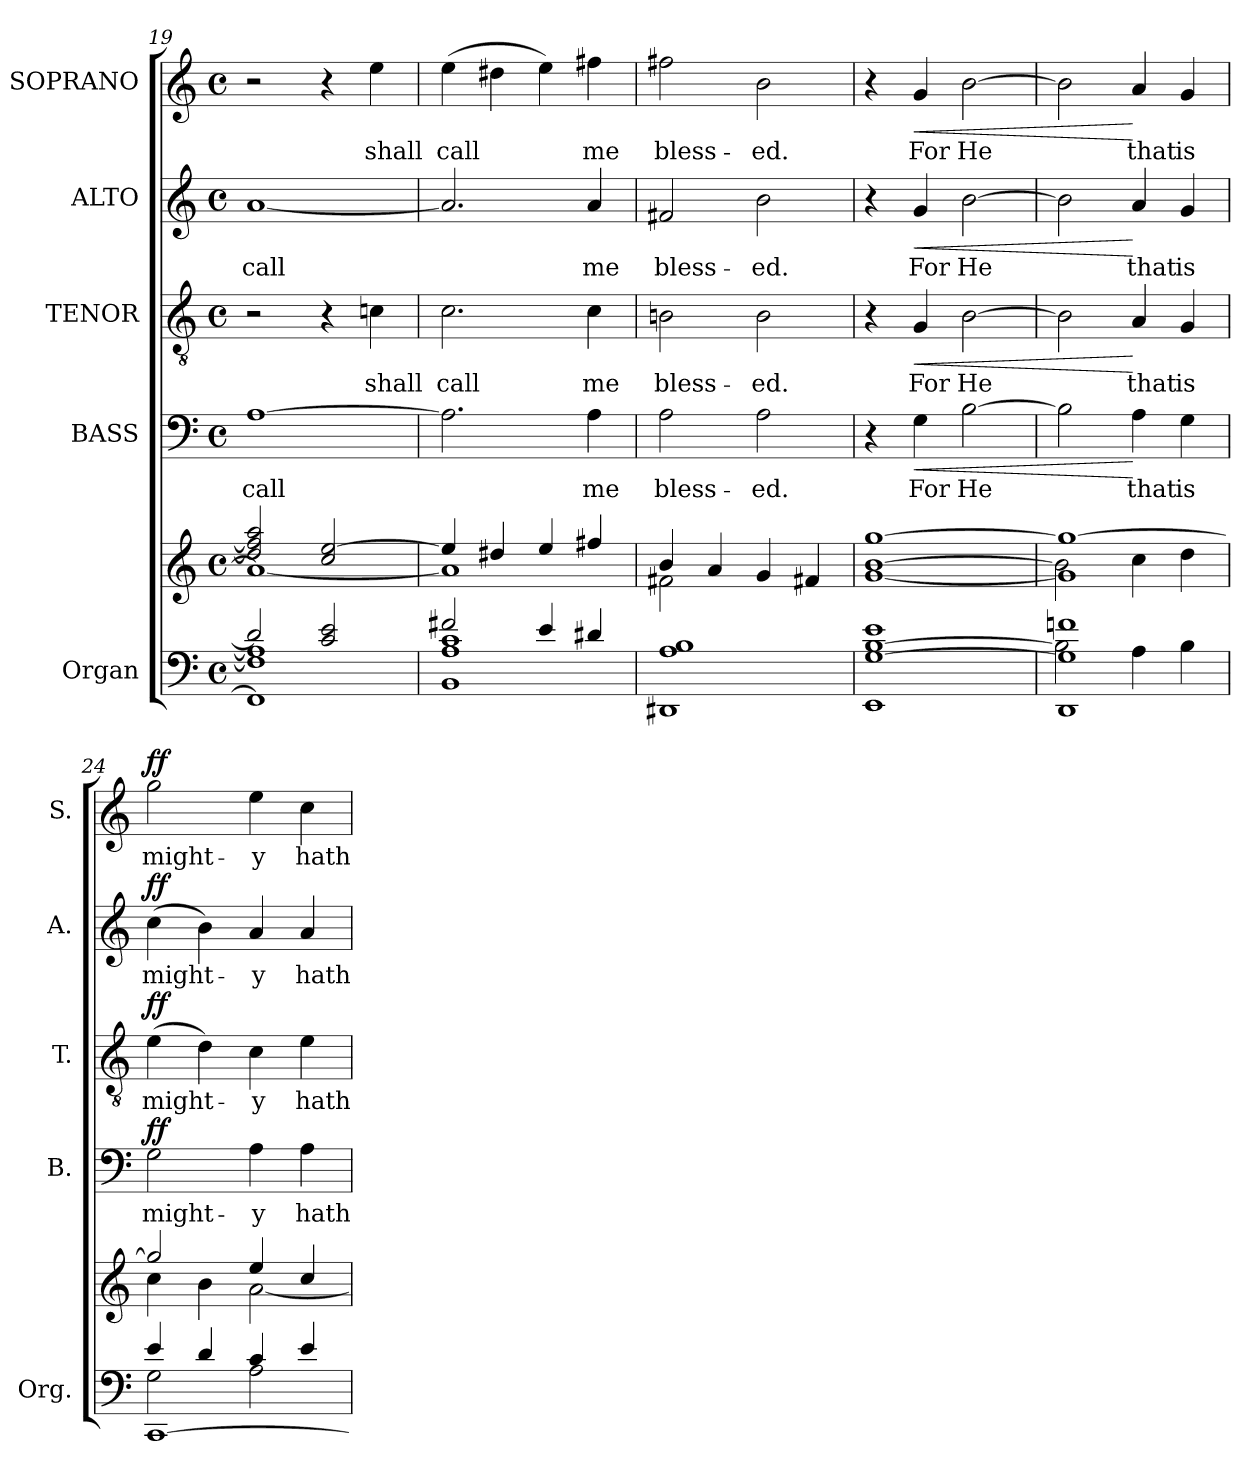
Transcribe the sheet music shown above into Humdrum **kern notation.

**kern	**kern	**kern	**text	**dynam	**kern	**text	**dynam	**kern	**text	**dynam	**kern	**text	**dynam
*part5	*part5	*part4	*part4	*part4	*part3	*part3	*part3	*part2	*part2	*part2	*part1	*part1	*part1
*staff6	*staff5	*staff4	*staff4	*staff4	*staff3	*staff3	*staff3	*staff2	*staff2	*staff2	*staff1	*staff1	*staff1
*I"Organ	*	*I"BASS	*	*	*I"TENOR	*	*	*I"ALTO	*	*	*I"SOPRANO	*	*
*I'Org.	*	*I'B.	*	*	*I'T.	*	*	*I'A.	*	*	*I'S.	*	*
!!LO:PB:g=z
*clefF4	*clefG2	*clefF4	*	*	*clefGv2	*	*	*clefG2	*	*	*clefG2	*	*
*	*	*	*	*	*ITrd7c12	*	*	*	*	*	*	*	*
*k[]	*k[]	*k[]	*	*	*k[]	*	*	*k[]	*	*	*k[]	*	*
*C:	*C:	*C:	*	*	*C:	*	*	*C:	*	*	*C:	*	*
*M4/4	*M4/4	*M4/4	*	*	*M4/4	*	*	*M4/4	*	*	*M4/4	*	*
*met(c)	*met(c)	*met(c)	*	*	*met(c)	*	*	*met(c)	*	*	*met(c)	*	*
=19	=19	=19	=19	=19	=19	=19	=19	=19	=19	=19	=19	=19	=19
*^	*^	*	*	*	*	*	*	*	*	*	*	*	*
*	*^	*	*	*	*	*	*	*	*	*	*	*	*	*	*
!	!	!	!	!	!	!LO:LY:b:color=#000000	!	!	!	!	!	!	!	!	!	!
!	!	!	!	!	!	!	!	!	!	!	!	!LO:LY:b:color=#000000	!	!	!	!
2di/]	1FF#i]	1F#i] 1Ai]	2ddi/] 2ff#i] 2aai	1ai_<	[>1Ai	call	.	2r	.	.	[<1ai	call	.	2r	.	.
2ci/ 2ei	.	.	2cci/ [>2eei	.	.	.	.	4r	.	.	.	.	.	4r	.	.
!	!	!	!	!	!	!	!	!	!LO:LY:b:color=#000000	!	!	!	!	!	!	!
!	!	!	!	!	!	!	!	!	!	!	!	!	!	!	!LO:LY:b:color=#000000	!
.	.	.	.	.	.	.	.	4Cni\	shall	.	.	.	.	4eei\	shall	.
=20	=20	=20	=20	=20	=20	=20	=20	=20	=20	=20	=20	=20	=20	=20	=20	=20
!	!	!	!	!	!	!	!	!	!LO:LY:b:color=#000000	!	!	!	!	!	!	!
!	!	!	!	!	!	!	!	!	!	!	!	!	!	!	!LO:LY:b:color=#000000	!
2f#Xi/	1BBi	1Ai 1ci	4eei/]	1ai]	2.Ai\]	.	.	2.Ci\	call	.	2.ai/]	.	.	(4eei\	call	.
.	.	.	4dd#Xi/	.	.	.	.	.	.	.	.	.	.	4dd#Xi\	.	.
4ei/	.	.	4eei/	.	.	.	.	.	.	.	.	.	.	4eei\)	.	.
!	!	!	!	!	!	!LO:LY:b:color=#000000	!	!	!	!	!	!	!	!	!	!
!	!	!	!	!	!	!	!	!	!LO:LY:b:color=#000000	!	!	!	!	!	!	!
!	!	!	!	!	!	!	!	!	!	!	!	!LO:LY:b:color=#000000	!	!	!	!
!	!	!	!	!	!	!	!	!	!	!	!	!	!	!	!LO:LY:b:color=#000000	!
4d#Xi/	.	.	4ff#Xi/	.	4Ai\	me	.	4Ci\	me	.	4ai/	me	.	4ff#Xi\	me	.
*	*v	*v	*	*	*	*	*	*	*	*	*	*	*	*	*	*
=21	=21	=21	=21	=21	=21	=21	=21	=21	=21	=21	=21	=21	=21	=21	=21
!	!	!	!	!	!LO:LY:b:color=#000000	!	!	!	!	!	!	!	!	!	!
!	!	!	!	!	!	!	!	!LO:LY:b:color=#000000	!	!	!	!	!	!	!
!	!	!	!	!	!	!	!	!	!	!	!LO:LY:b:color=#000000	!	!	!	!
!	!	!	!	!	!	!	!	!	!	!	!	!	!	!LO:LY:b:color=#000000	!
1Ai 1Bi	1DD#Xi	4bi/	2f#Xi\	2Ai\	bless-	.	2BBni\	bless-	.	2f#Xi/	bless-	.	2ff#Xi\	bless-	.
.	.	4ai/	.	.	.	.	.	.	.	.	.	.	.	.	.
!	!	!	!	!	!LO:LY:b:color=#000000	!	!	!	!	!	!	!	!	!	!
!	!	!	!	!	!	!	!	!LO:LY:b:color=#000000	!	!	!	!	!	!	!
!	!	!	!	!	!	!	!	!	!	!	!LO:LY:b:color=#000000	!	!	!	!
!	!	!	!	!	!	!	!	!	!	!	!	!	!	!LO:LY:b:color=#000000	!
.	.	4gi/	2ryy	2Ai\	-ed.	.	2BBi\	-ed.	.	2bi\	-ed.	.	2bi\	-ed.	.
.	.	4f#Xi/	.	.	.	.	.	.	.	.	.	.	.	.	.
*	*	*v	*v	*	*	*	*	*	*	*	*	*	*	*	*
=22	=22	=22	=22	=22	=22	=22	=22	=22	=22	=22	=22	=22	=22	=22
[<1Gi [>1Bi 1ei	1EEi	[<1gi [>1bi [>1ggi	4r	.	.	4r	.	.	4r	.	.	4r	.	.
!	!	!	!	!LO:LY:b:color=#000000	!LO:HP:b	!	!	!	!	!	!	!	!	!
!	!	!	!	!	!	!	!LO:LY:b:color=#000000	!LO:HP:b	!	!	!	!	!	!
!	!	!	!	!	!	!	!	!	!	!LO:LY:b:color=#000000	!LO:HP:b	!	!	!
!	!	!	!	!	!	!	!	!	!	!	!	!	!LO:LY:b:color=#000000	!LO:HP:b
.	.	.	4Gi\	For	<	4GGi/	For	<	4gi/	For	<	4gi/	For	<
!	!	!	!	!LO:LY:b:color=#000000	!	!	!	!	!	!	!	!	!	!
!	!	!	!	!	!	!	!LO:LY:b:color=#000000	!	!	!	!	!	!	!
!	!	!	!	!	!	!	!	!	!	!LO:LY:b:color=#000000	!	!	!	!
!	!	!	!	!	!	!	!	!	!	!	!	!	!LO:LY:b:color=#000000	!
.	.	.	[>2Bi\	He	.	[>2BBi\	He	.	[>2bi\	He	.	[>2bi\	He	.
=23	=23	=23	=23	=23	=23	=23	=23	=23	=23	=23	=23	=23	=23	=23
*	*^	*^	*	*	*	*	*	*	*	*	*	*	*	*
1Gi] 1fni	2Bi\]	1DDi	1gi] 1ggi_>	2bi\]	2Bi\]	.	.	2BBi\]	.	.	2bi\]	.	.	2bi\]	.	.
!	!	!	!	!	!	!LO:LY:b:color=#000000	!	!	!	!	!	!	!	!	!	!
!	!	!	!	!	!	!	!	!	!LO:LY:b:color=#000000	!	!	!	!	!	!	!
!	!	!	!	!	!	!	!	!	!	!	!	!LO:LY:b:color=#000000	!	!	!	!
!	!	!	!	!	!	!	!	!	!	!	!	!	!	!	!LO:LY:b:color=#000000	!
.	4Ai\	.	.	4cci\	4Ai\	that	[	4AAi/	that	[	4ai/	that	[	4ai/	that	[
!	!	!	!	!	!	!LO:LY:b:color=#000000	!	!	!	!	!	!	!	!	!	!
!	!	!	!	!	!	!	!	!	!LO:LY:b:color=#000000	!	!	!	!	!	!	!
!	!	!	!	!	!	!	!	!	!	!	!	!LO:LY:b:color=#000000	!	!	!	!
!	!	!	!	!	!	!	!	!	!	!	!	!	!	!	!LO:LY:b:color=#000000	!
.	4Bi\	.	.	4ddi\	4Gi\	is	.	4GGi/	is	.	4gi/	is	.	4gi/	is	.
=24	=24	=24	=24	=24	=24	=24	=24	=24	=24	=24	=24	=24	=24	=24	=24	=24
!	!	!	!	!	!	!LO:LY:b:color=#000000	!	!	!	!	!	!	!	!	!	!
!	!	!	!	!	!	!	!	!	!LO:LY:b:color=#000000	!	!	!	!	!	!	!
!	!	!	!	!	!	!	!	!	!	!	!	!LO:LY:b:color=#000000	!	!	!	!
!	!	!	!	!	!	!	!	!	!	!	!	!	!	!	!LO:LY:b:color=#000000	!
4ei/	2Gi\	[<1CCi	2ggi/]	4cci\	2Gi\	might-	ff	(4Ei\	might-	ff	(4cci\	might-	ff	2ggi\	might-	ff
4di/	.	.	.	4bi\	.	.	.	4Di\)	.	.	4bi\)	.	.	.	.	.
!	!	!	!	!	!	!LO:LY:b:color=#000000	!	!	!	!	!	!	!	!	!	!
!	!	!	!	!	!	!	!	!	!LO:LY:b:color=#000000	!	!	!	!	!	!	!
!	!	!	!	!	!	!	!	!	!	!	!	!LO:LY:b:color=#000000	!	!	!	!
!	!	!	!	!	!	!	!	!	!	!	!	!	!	!	!LO:LY:b:color=#000000	!
4ci/	2Ai\	.	4eei/	[<2ai\	4Ai\	-y	.	4Ci\	-y	.	4ai/	-y	.	4eei\	-y	.
!	!	!	!	!	!	!LO:LY:b:color=#000000	!	!	!	!	!	!	!	!	!	!
!	!	!	!	!	!	!	!	!	!LO:LY:b:color=#000000	!	!	!	!	!	!	!
!	!	!	!	!	!	!	!	!	!	!	!	!LO:LY:b:color=#000000	!	!	!	!
!	!	!	!	!	!	!	!	!	!	!	!	!	!	!	!LO:LY:b:color=#000000	!
4ei/	.	.	4cci/	.	4Ai\	hath	.	4Ei\	hath	.	4ai/	hath	.	4cci\	hath	.
*v	*v	*v	*	*	*	*	*	*	*	*	*	*	*	*	*	*
*	*v	*v	*	*	*	*	*	*	*	*	*	*	*	*
=	=	=	=	=	=	=	=	=	=	=	=	=	=
*-	*-	*-	*-	*-	*-	*-	*-	*-	*-	*-	*-	*-	*-
